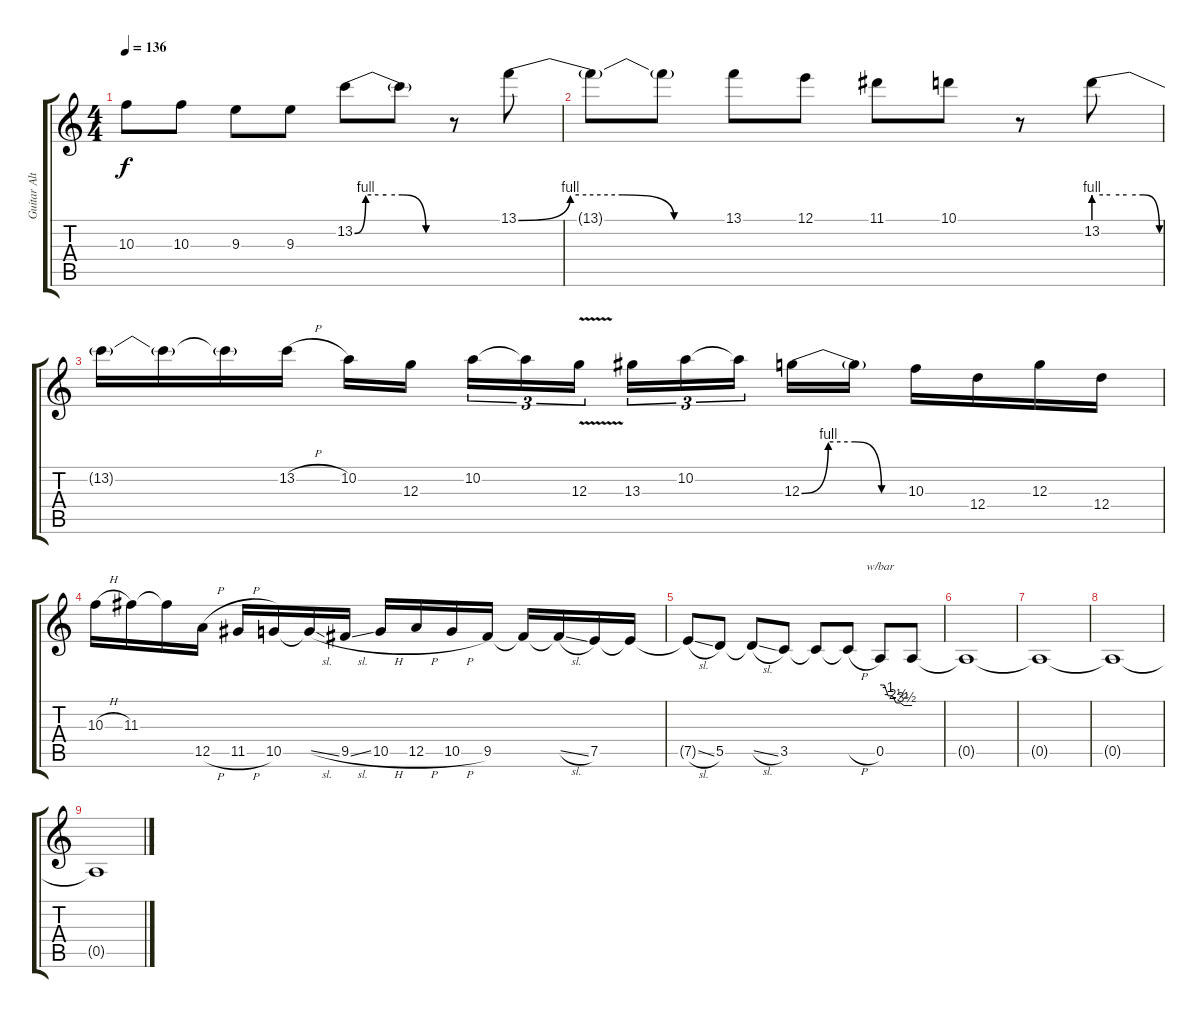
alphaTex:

\track ("Guitar Alt Tab" "Guitar Alt") {instrument distortionguitar}
\staff {score tabs}
\tuning (E4 B3 G3 D3 A2 D2) {hide}
\ts (4 4)
\tempo 136
\clef g2
\ks c
10.3.8{dy f} 10.3.8 9.3.8 9.3.8 13.2{be (custom 0 0 7 4 15 4 20 4 30 4 45 0 60 0)}.8 13.2{t}.8 r.8 13.1{be (custom 0 0 15 4 30 4 45 0 60 0)}.8 |
13.1{t}.8 13.1{t}.8 13.1.8 12.1.8 11.1.8 10.1.8 r.8 13.2{be (custom 0 4 15 4 30 4 45 4 60 0)}.8 |
13.2{t}.16 13.2{t}.16 13.2{t}.16 13.2{h}.16 10.2.16 12.3.16{beam splitsecondary} 10.2.16{tu (3 2)} 10.2{t}.16{tu (3 2)} 12.3{v}.16{tu (3 2)} 13.3.16{tu (3 2)} 10.2.16{tu (3 2)} 10.2{t}.16{tu (3 2) beam splitsecondary} 12.3{be (custom 0 0 15 4 30 4 45 0 60 0)}.16 12.3{t}.16 10.3.16 12.4.16 12.3.16 12.4.16 |
10.3{h}.16 11.3.16 11.3{t}.16 12.5{h}.16 11.5{h}.16 10.5.16 10.5{sl t}.16 9.5{sl}.16 10.5{h}.16 12.5{h}.16 10.5{h}.16 9.5.16 9.5{t}.16 9.5{sl t}.16 7.5.16 7.5{t}.16 |
7.5{sl t}.8 5.5.8 5.5{sl t}.8 3.5.8 3.5{t}.8 3.5{h t}.8 0.5.8{tbe (custom default 0 0 8 0 15 -4 23 -4 30 -10 38 -10 45 -14 53 -14 60 -14)} 0.5{t}.8 |
0.5{t}.1 |
0.5{t}.1 |
0.5{t}.1 |
0.5{t}.1
